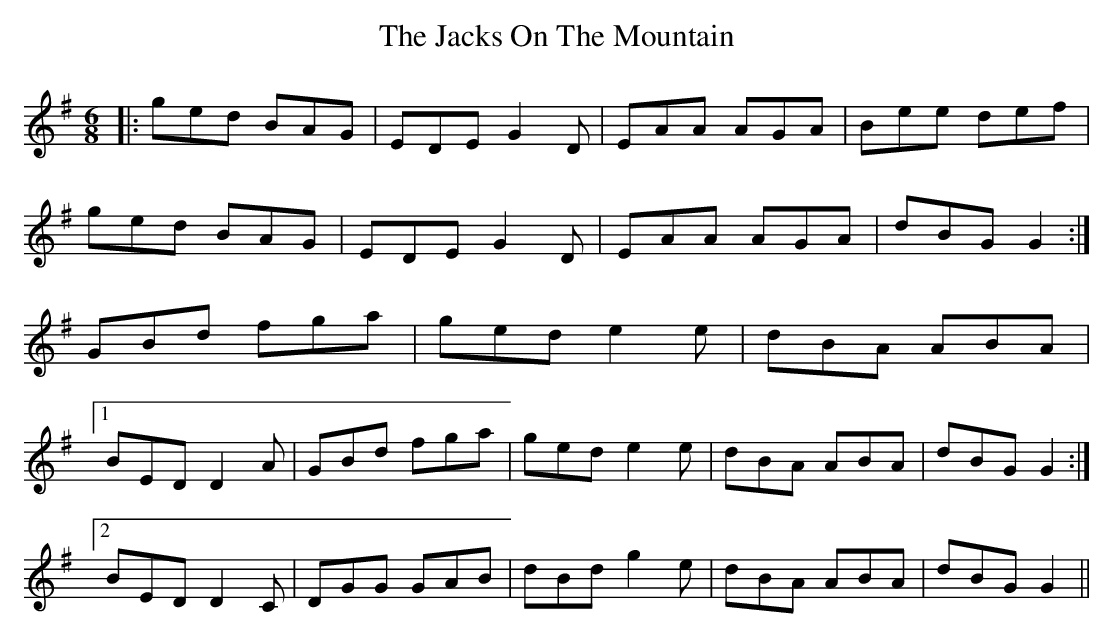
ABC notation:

X:1
T: The Jacks On The Mountain
M: 6/8
L: 1/8
K: Gmaj
|:ged BAG|EDE G2 D|EAA AGA|Bee def|
ged BAG|EDE G2 D|EAA AGA|dBG G2:|
GBd fga|ged e2 e|dBA ABA|
[1 BED D2 A|GBd fga|ged e2 e|dBA ABA|dBG G2:|
[2 BED D2 C|DGG GAB|dBd g2 e|dBA ABA|dBG G2||
